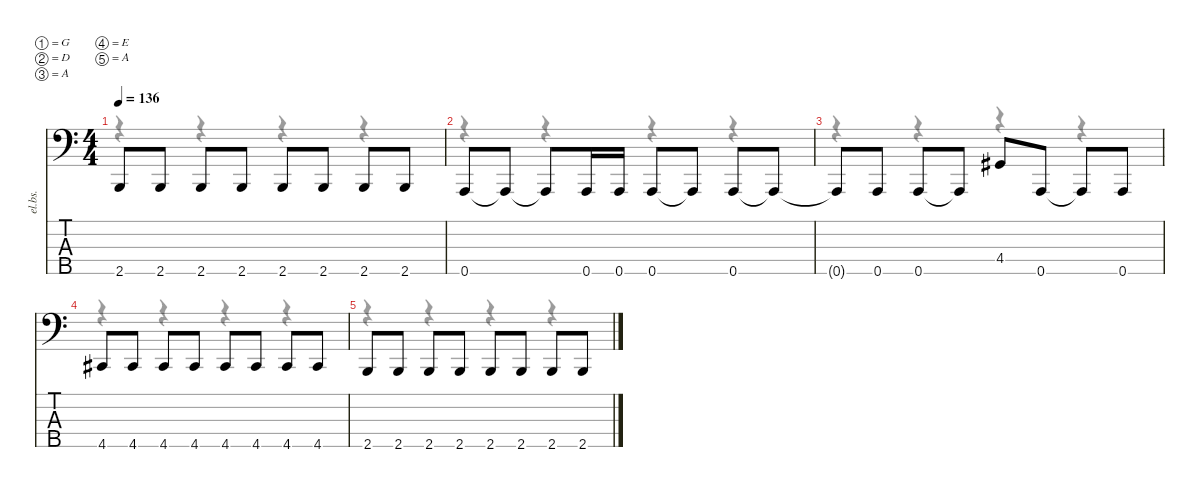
\defaultSystemsLayout 4
\hideDynamics
\bracketExtendMode nobrackets
\track ("Bass" "el.bs.") {instrument slapbass1}
\staff {score tabs}
\tuning (G2 D2 A1 E1 A0)
\voice
\ts (4 4)
\tempo 136
\clef f4
\ks c
2.5.8{dy f beam Up} 2.5.8{beam Up} 2.5.8{beam Up} 2.5.8{beam Up} 2.5.8{beam Up} 2.5.8{beam Up} 2.5.8{beam Up} 2.5.8{beam Up} |
0.5.8{beam Up} 0.5{t}.8{beam Up} 0.5{t}.8{beam Up} 0.5.16{beam Up} 0.5.16{beam Up} 0.5.8{beam Up} 0.5{t}.8{beam Up} 0.5.8{beam Up} 0.5{t}.8{beam Up} |
0.5{t}.8{beam Up} 0.5.8{beam Up} 0.5.8{beam Up} 0.5{t}.8{beam Up} 4.4{acc #}.8{beam Up} 0.5.8{beam Up} 0.5{t}.8{beam Up} 0.5.8{beam Up} |
4.5{acc #}.8{beam Up} 4.5{acc #}.8{beam Up} 4.5{acc #}.8{beam Up} 4.5{acc #}.8{beam Up} 4.5{acc #}.8{beam Up} 4.5{acc #}.8{beam Up} 4.5{acc #}.8{beam Up} 4.5{acc #}.8{beam Up} |
2.5.8{beam Up} 2.5.8{beam Up} 2.5.8{beam Up} 2.5.8{beam Up} 2.5.8{beam Up} 2.5.8{beam Up} 2.5.8{beam Up} 2.5.8{beam Up}
\voice
\clef f4
\ottava regular
\simile none
\ks c
r.4{dy mf beam Down} r.4{beam Down} r.4{beam Down} r.4{beam Down} |
r.4{beam Down} r.4{beam Down} r.4{beam Down} r.4{beam Down} |
r.4{beam Down} r.4{beam Down} r.4{beam Down} r.4{beam Down} |
r.4{beam Down} r.4{beam Down} r.4{beam Down} r.4{beam Down} |
r.4{beam Down} r.4{beam Down} r.4{beam Down} r.4{beam Down}
